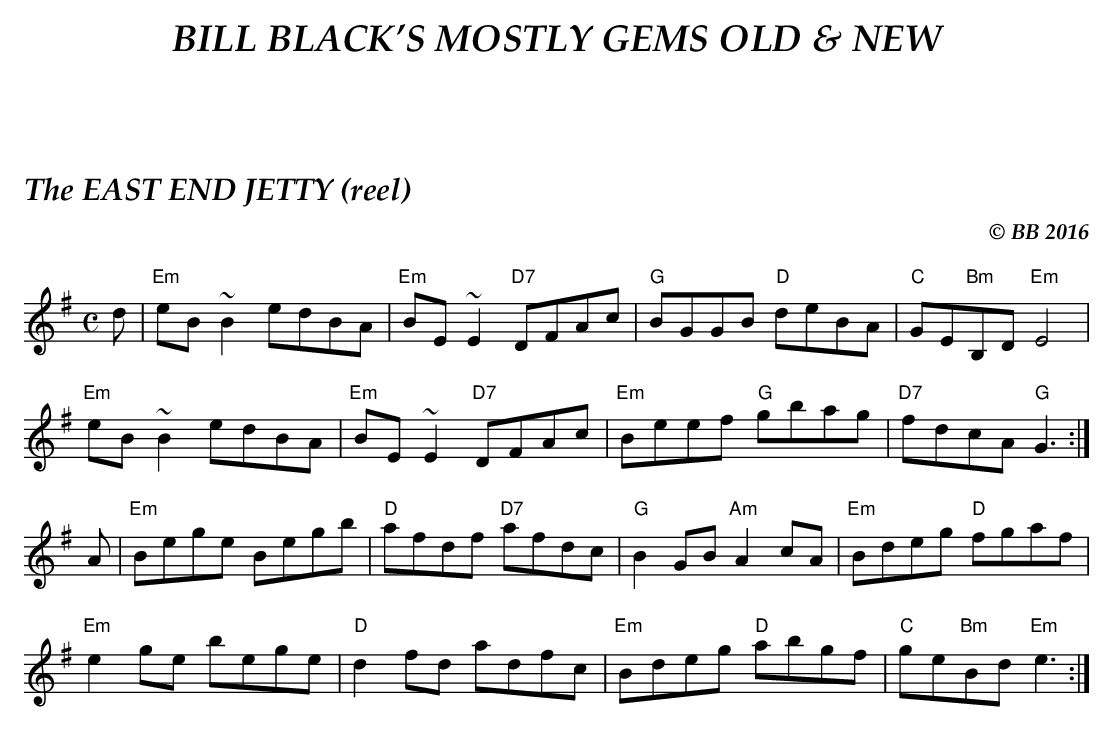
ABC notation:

X:1
T:EAST END JETTY (reel), The
C:© BB 2016
M:C
Q:1/4=180
L:1/8
K:Em %%MIDI program 1 00
d|"Em"eB~B2 edBA|"Em"BE~E2 "D7"DFAc|"G"BGGB "D"deBA|"C"GE"Bm"B,D "Em"E4|
"Em"eB~B2 edBA|"Em"BE~E2 "D7"DFAc|"Em"Beef "G"gbag|"D7"fdcA "G"G3:|
A|"Em"Bege Begb|"D"afdf "D7"afdc|"G"B2GB "Am"A2cA|"Em"Bdeg "D"fgaf|
"Em"e2ge bege|"D"d2fd adfc|"Em"Bdeg "D"abgf|"C"ge"Bm"Bd "Em"e3:|
